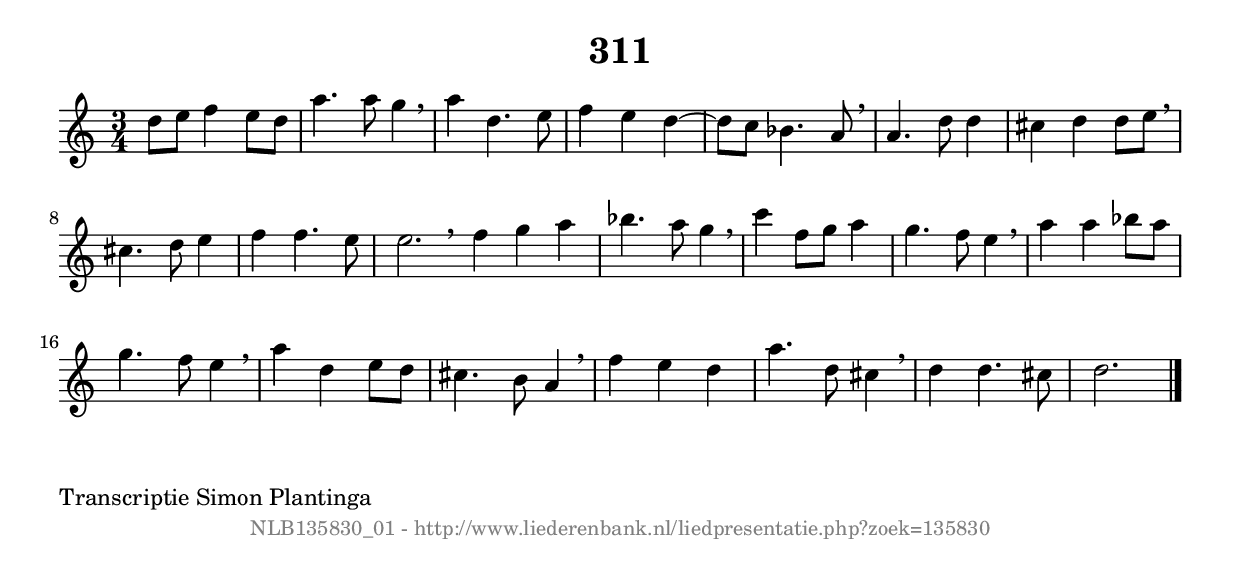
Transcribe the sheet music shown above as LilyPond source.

%
% produced by wce2krn 1.64 (7 June 2014)
%
\version"2.16"
#(append! paper-alist '(("long" . (cons (* 210 mm) (* 2000 mm)))))
#(set-default-paper-size "long")
sb = {\breathe}
mBreak = {\breathe }
bBreak = {\breathe }
x = {\once\override NoteHead #'style = #'cross }
gl=\glissando
itime={\override Staff.TimeSignature #'stencil = ##f }
ficta = {\once\set suggestAccidentals = ##t}
fine = {\once\override Score.RehearsalMark #'self-alignment-X = #1 \mark \markup {\italic{Fine}}}
dc = {\once\override Score.RehearsalMark #'self-alignment-X = #1 \mark \markup {\italic{D.C.}}}
dcf = {\once\override Score.RehearsalMark #'self-alignment-X = #1 \mark \markup {\italic{D.C. al Fine}}}
dcc = {\once\override Score.RehearsalMark #'self-alignment-X = #1 \mark \markup {\italic{D.C. al Coda}}}
ds = {\once\override Score.RehearsalMark #'self-alignment-X = #1 \mark \markup {\italic{D.S.}}}
dsf = {\once\override Score.RehearsalMark #'self-alignment-X = #1 \mark \markup {\italic{D.S. al Fine}}}
dsc = {\once\override Score.RehearsalMark #'self-alignment-X = #1 \mark \markup {\italic{D.S. al Coda}}}
pv = {\set Score.repeatCommands = #'((volta "1"))}
sv = {\set Score.repeatCommands = #'((volta "2"))}
tv = {\set Score.repeatCommands = #'((volta "3"))}
qv = {\set Score.repeatCommands = #'((volta "4"))}
xv = {\set Score.repeatCommands = #'((volta #f))}
\header{ tagline = ""
title = "311"
}
\score {{
\key d \dorian
\relative g'
{
\set melismaBusyProperties = #'()
\time 3/4
\tempo 4=120
\override Score.MetronomeMark #'transparent = ##t
\override Score.RehearsalMark #'break-visibility = #(vector #t #t #f)
d'8 e8 f4 e8 d8 | a'4. a8 g4 \sb | a4 d,4. e8 | f4 e4 d4~ | d8 c8 bes4. a8 | \mBreak \bar "|"
a4. d8 d4 | cis4 d4 d8 e8 \sb | cis4. d8 e4 | f4 f4. e8 | e2. \bar ":|:" \bBreak
f4 g4 a4 | bes4. a8 g4 \sb | c4 f,8 g8 a4 | g4. f8 e4 \sb | a4 a4 bes8 a8 | g4. f8 e4 | \mBreak \bar "|"
a4 d,4 e8 d8 | cis4. b8 a4 \sb | f'4 e4 d4 | a'4. d,8 cis4 \sb | d4 d4. cis8 | d2. \bar "|."
 }}
 \midi { }
 \layout {
            indent = 0.0\cm
}
}
\markup { \wordwrap-string #" 
Transcriptie Simon Plantinga
"}
\markup { \vspace #0 } \markup { \with-color #grey \fill-line { \center-column { \smaller "NLB135830_01 - http://www.liederenbank.nl/liedpresentatie.php?zoek=135830" } } }
